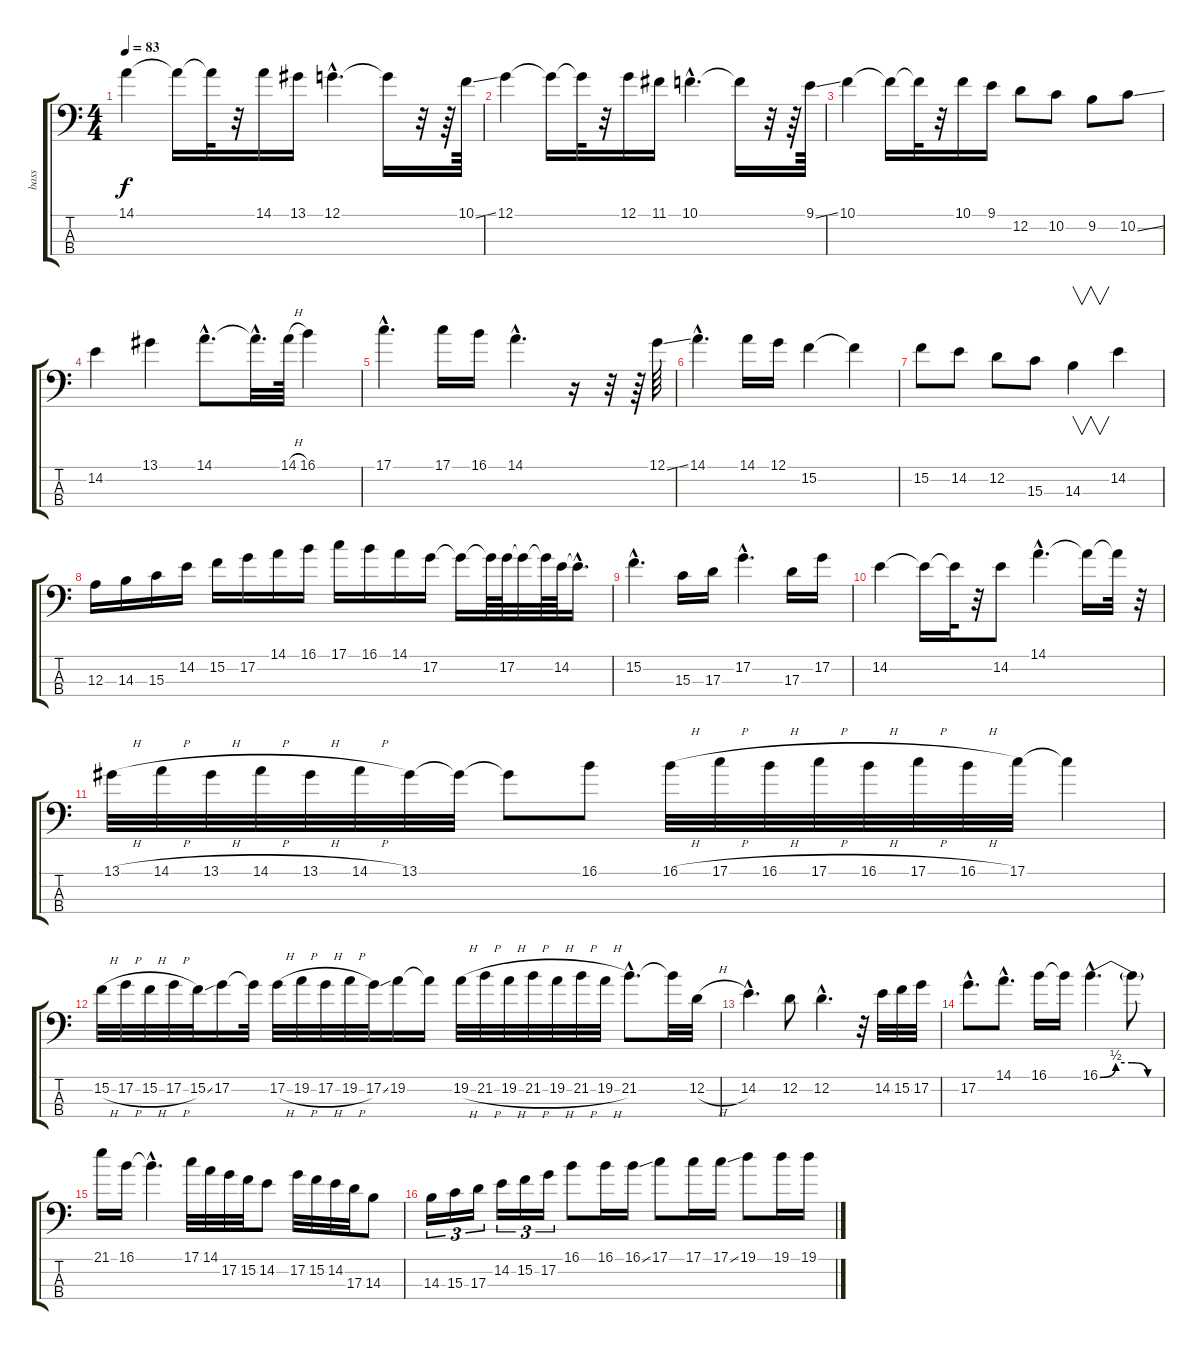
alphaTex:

\track ("bass" "bass") {instrument electricbassfinger}
\staff {score tabs}
\tuning (G2 D2 A1 E1) {hide}
\ts (4 4)
\tempo 83
\clef f4
\ks c
14.1.4{dy f instrument electricbassfinger} 14.1{t}.16 14.1{t}.32 r.32 14.1.16 13.1.16 12.1{hac}.4{d} 12.1{t}.16 r.32 r.64 10.1{ss}.64 |
12.1.4 12.1{t}.16 12.1{t}.32 r.32 12.1.16 11.1.16 10.1{hac}.4{d} 10.1{t}.16 r.32 r.64 9.1{ss}.64 |
10.1.4 10.1{t}.16 10.1{t}.32 r.32 10.1.16 9.1.16 12.2.8 10.2.8 9.2.8 10.2{ss}.8 |
14.2.4 13.1.4 14.1{hac}.8{d} 14.1{hac t}.32{d} 14.1{h}.64 16.1.4 |
17.1{hac}.4{d} 17.1.16 16.1.16 14.1{hac}.4{d} r.16 r.32 r.64 12.1{ss}.64 |
14.1{hac}.4{d} 14.1.16 12.1.16 15.2.4 15.2{t}.4 |
15.2.8 14.2.8 12.2.8 15.3.8 14.3.4{v} 14.2.4 |
12.3.16 14.3.16 15.3.16 14.2.16 15.2.16 17.2.16 14.1.16 16.1.16 17.1.16 16.1.16 14.1.16 17.2.16 17.2{t}.16 17.2{t}.64 17.2.64 17.2{t}.32 17.2{t}.64 14.2.64 14.2{hac t}.16{d} |
15.2{hac}.4{d} 15.3.16 17.3.16 17.2{hac}.4{d} 17.3.16 17.2.16 |
14.2.4 14.2{t}.16 14.2{t}.32 r.32 14.2.8 14.1{hac}.4{d} 14.1{t}.16 14.1{t}.32 r.32 |
13.1{h}.32 14.1{h}.32 13.1{h}.32 14.1{h}.32 13.1{h}.32 14.1{h}.32 13.1.32 13.1{t}.32 13.1{t}.8 16.1.8 16.1{h}.32 17.1{h}.32 16.1{h}.32 17.1{h}.32 16.1{h}.32 17.1{h}.32 16.1{h}.32 17.1.32 17.1{t}.4 |
15.2{h}.32 17.2{h}.32 15.2{h}.32 17.2{h}.32 15.2{ss}.32 17.2.16 17.2{t}.32 17.2{h}.32 19.2{h}.32 17.2{h}.32 19.2{h}.32 17.2{ss}.32 19.2.16 19.2{t}.16 19.2{h}.32 21.2{h}.32 19.2{h}.32 21.2{h}.32 19.2{h}.32 21.2{h}.32 19.2{h}.32 21.2{hac}.8{d} 21.2{t}.32 12.2{h}.32 |
14.2{hac}.4{d} 12.2.8 12.2{hac}.4{d} r.32 14.2.32 15.2.32 17.2.32 |
17.2{hac}.8{d} 14.1{hac}.8{d} 16.1.16 16.1{t}.16 16.1{be (custom 0 0 15 2 30 2 45 0 60 0) hac}.4{d} 16.1{t}.8 |
21.1.16 16.1.16 16.1{hac t}.4{d} 17.1.32 14.1.32 17.2.32 15.2.32 14.2.8 17.2.32 15.2.32 14.2.32 17.3.32 14.3.8 |
14.3.16{tu (3 2)} 15.3.16{tu (3 2)} 17.3.16{tu (3 2)} 14.2.16{tu (3 2)} 15.2.16{tu (3 2)} 17.2.16{tu (3 2)} 16.1.8 16.1.16 16.1{ss}.16 17.1.8 17.1.16 17.1{ss}.16 19.1.8 19.1.16 19.1{ss}.16
